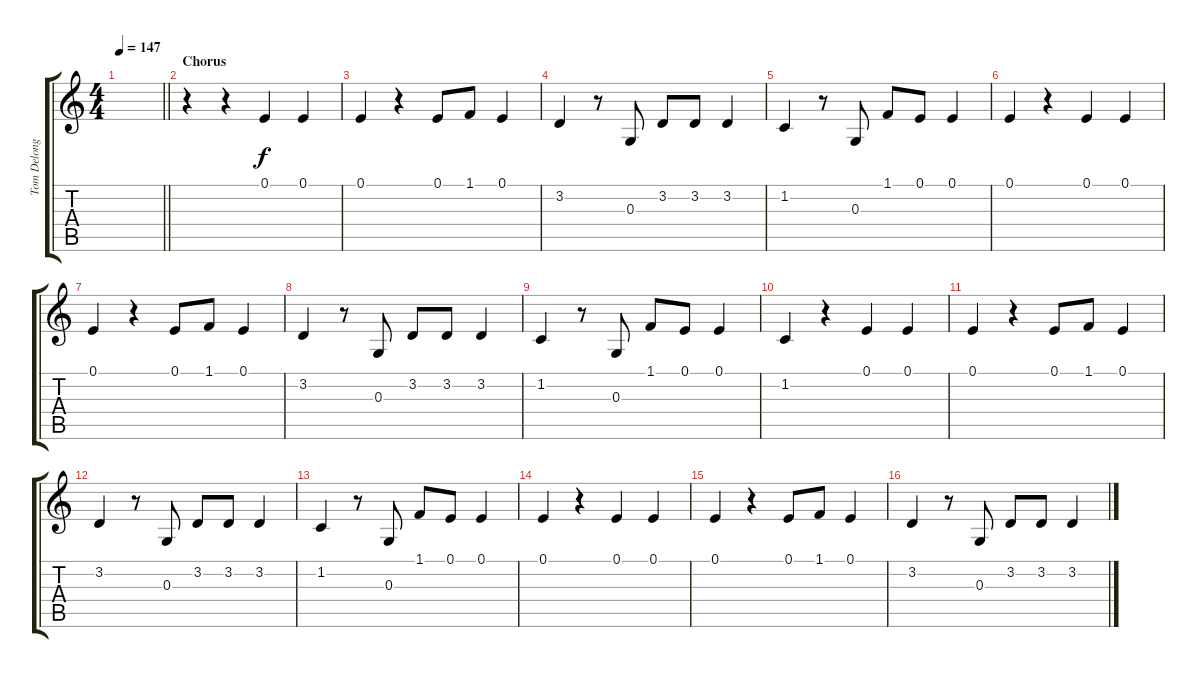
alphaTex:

\track ("Tom Delonge - Vocals" "Tom Delong") {instrument altosax}
\staff {score tabs}
\tuning (E4 B3 G3 D3 A2 E2) {hide}
\ts (4 4)
\tempo 147
\clef g2
\barLineRight lightlight
\ks c
|
\section ("" "Chorus")
r.4 r.4 0.1.4 0.1.4 |
0.1.4 r.4 0.1.8 1.1.8 0.1.4 |
3.2.4 r.8 0.3.8 3.2.8 3.2.8 3.2.4 |
1.2.4 r.8 0.3.8 1.1.8 0.1.8 0.1.4 |
0.1.4 r.4 0.1.4 0.1.4 |
0.1.4 r.4 0.1.8 1.1.8 0.1.4 |
3.2.4 r.8 0.3.8 3.2.8 3.2.8 3.2.4 |
1.2.4 r.8 0.3.8 1.1.8 0.1.8 0.1.4 |
1.2.4 r.4 0.1.4 0.1.4 |
0.1.4 r.4 0.1.8 1.1.8 0.1.4 |
3.2.4 r.8 0.3.8 3.2.8 3.2.8 3.2.4 |
1.2.4 r.8 0.3.8 1.1.8 0.1.8 0.1.4 |
0.1.4 r.4 0.1.4 0.1.4 |
0.1.4 r.4 0.1.8 1.1.8 0.1.4 |
3.2.4 r.8 0.3.8 3.2.8 3.2.8 3.2.4
